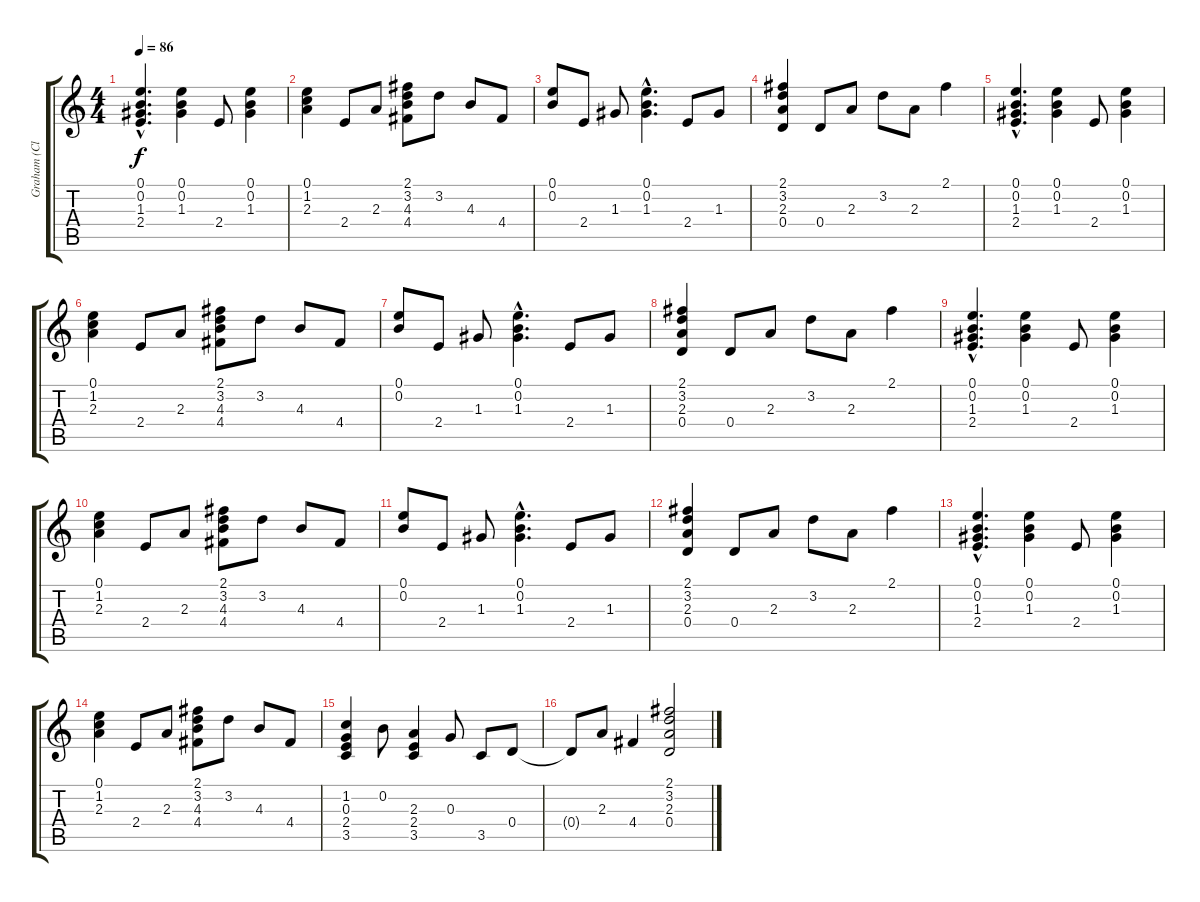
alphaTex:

\track ("Graham (Clean Guitar)" "Graham (Cl") {instrument electricguitarclean}
\staff {score tabs}
\tuning (E4 B3 G3 D3 A2 E2) {hide}
\ts (4 4)
\tempo 86
\clef g2
\ks c
(0.1{hac} 0.2{hac} 1.3{hac} 2.4{hac}).4{d dy f} (0.1 0.2 1.3).4 2.4.8 (0.1 0.2 1.3).4 |
(0.1 1.2 2.3).4 2.4.8 2.3.8 (2.1 3.2 4.3 4.4).8 3.2.8 4.3.8 4.4.8 |
(0.1 0.2).8 2.4.8 1.3.8 (0.1{hac} 0.2{hac} 1.3{hac}).4{d} 2.4.8 1.3.8 |
(2.1 3.2 2.3 0.4).4 0.4.8 2.3.8 3.2.8 2.3.8 2.1.4 |
(0.1{hac} 0.2{hac} 1.3{hac} 2.4{hac}).4{d} (0.1 0.2 1.3).4 2.4.8 (0.1 0.2 1.3).4 |
(0.1 1.2 2.3).4 2.4.8 2.3.8 (2.1 3.2 4.3 4.4).8 3.2.8 4.3.8 4.4.8 |
(0.1 0.2).8 2.4.8 1.3.8 (0.1{hac} 0.2{hac} 1.3{hac}).4{d} 2.4.8 1.3.8 |
(2.1 3.2 2.3 0.4).4 0.4.8 2.3.8 3.2.8 2.3.8 2.1.4 |
(0.1{hac} 0.2{hac} 1.3{hac} 2.4{hac}).4{d} (0.1 0.2 1.3).4 2.4.8 (0.1 0.2 1.3).4 |
(0.1 1.2 2.3).4 2.4.8 2.3.8 (2.1 3.2 4.3 4.4).8 3.2.8 4.3.8 4.4.8 |
(0.1 0.2).8 2.4.8 1.3.8 (0.1{hac} 0.2{hac} 1.3{hac}).4{d} 2.4.8 1.3.8 |
(2.1 3.2 2.3 0.4).4 0.4.8 2.3.8 3.2.8 2.3.8 2.1.4 |
(0.1{hac} 0.2{hac} 1.3{hac} 2.4{hac}).4{d} (0.1 0.2 1.3).4 2.4.8 (0.1 0.2 1.3).4 |
(0.1 1.2 2.3).4 2.4.8 2.3.8 (2.1 3.2 4.3 4.4).8 3.2.8 4.3.8 4.4.8 |
(1.2 0.3 2.4 3.5).4 0.2.8 (2.3 2.4 3.5).4 0.3.8 3.5.8 0.4.8 |
0.4{t}.8 2.3.8 4.4.4 (2.1 3.2 2.3 0.4).2
